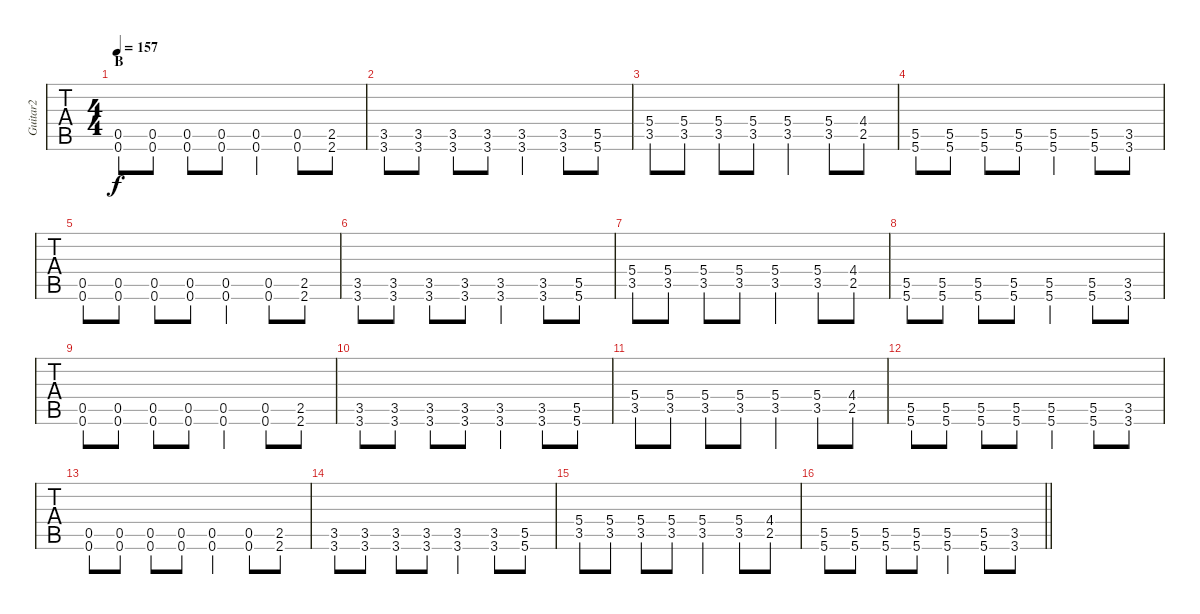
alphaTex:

\track ("Guitar2" "Guitar2") {instrument distortionguitar}
\staff {tabs}
\tuning (E4 B3 G3 D3 A2 D2) {hide}
\ts (4 4)
\section ("" "B")
\tempo 157
\clef g2
\ks c
(0.5 0.6).8{dy f} (0.5 0.6).8 (0.5{st} 0.6{st}).8 (0.5 0.6).8 (0.5{st} 0.6{st}).4 (0.5 0.6).8 (2.5 2.6).8 |
(3.5 3.6).8 (3.5 3.6).8 (3.5{st} 3.6{st}).8 (3.5 3.6).8 (3.5{st} 3.6{st}).4 (3.5 3.6).8 (5.5 5.6).8 |
(5.4 3.5).8 (5.4 3.5).8 (5.4{st} 3.5{st}).8 (5.4 3.5).8 (5.4{st} 3.5{st}).4 (5.4 3.5).8 (4.4 2.5).8 |
(5.5 5.6).8 (5.5 5.6).8 (5.5{st} 5.6{st}).8 (5.5 5.6).8 (5.5{st} 5.6{st}).4 (5.5 5.6).8 (3.5 3.6).8 |
(0.5 0.6).8 (0.5 0.6).8 (0.5{st} 0.6{st}).8 (0.5 0.6).8 (0.5{st} 0.6{st}).4 (0.5 0.6).8 (2.5 2.6).8 |
(3.5 3.6).8 (3.5 3.6).8 (3.5{st} 3.6{st}).8 (3.5 3.6).8 (3.5{st} 3.6{st}).4 (3.5 3.6).8 (5.5 5.6).8 |
(5.4 3.5).8 (5.4 3.5).8 (5.4{st} 3.5{st}).8 (5.4 3.5).8 (5.4{st} 3.5{st}).4 (5.4 3.5).8 (4.4 2.5).8 |
(5.5 5.6).8 (5.5 5.6).8 (5.5{st} 5.6{st}).8 (5.5 5.6).8 (5.5{st} 5.6{st}).4 (5.5 5.6).8 (3.5 3.6).8 |
(0.5 0.6).8 (0.5 0.6).8 (0.5{st} 0.6{st}).8 (0.5 0.6).8 (0.5{st} 0.6{st}).4 (0.5 0.6).8 (2.5 2.6).8 |
(3.5 3.6).8 (3.5 3.6).8 (3.5{st} 3.6{st}).8 (3.5 3.6).8 (3.5{st} 3.6{st}).4 (3.5 3.6).8 (5.5 5.6).8 |
(5.4 3.5).8 (5.4 3.5).8 (5.4{st} 3.5{st}).8 (5.4 3.5).8 (5.4{st} 3.5{st}).4 (5.4 3.5).8 (4.4 2.5).8 |
(5.5 5.6).8 (5.5 5.6).8 (5.5{st} 5.6{st}).8 (5.5 5.6).8 (5.5{st} 5.6{st}).4 (5.5 5.6).8 (3.5 3.6).8 |
(0.5 0.6).8 (0.5 0.6).8 (0.5{st} 0.6{st}).8 (0.5 0.6).8 (0.5{st} 0.6{st}).4 (0.5 0.6).8 (2.5 2.6).8 |
(3.5 3.6).8 (3.5 3.6).8 (3.5{st} 3.6{st}).8 (3.5 3.6).8 (3.5{st} 3.6{st}).4 (3.5 3.6).8 (5.5 5.6).8 |
(5.4 3.5).8 (5.4 3.5).8 (5.4{st} 3.5{st}).8 (5.4 3.5).8 (5.4{st} 3.5{st}).4 (5.4 3.5).8 (4.4 2.5).8 |
\barLineRight lightlight
(5.5 5.6).8 (5.5 5.6).8 (5.5{st} 5.6{st}).8 (5.5 5.6).8 (5.5{st} 5.6{st}).4 (5.5 5.6).8 (3.5 3.6).8
